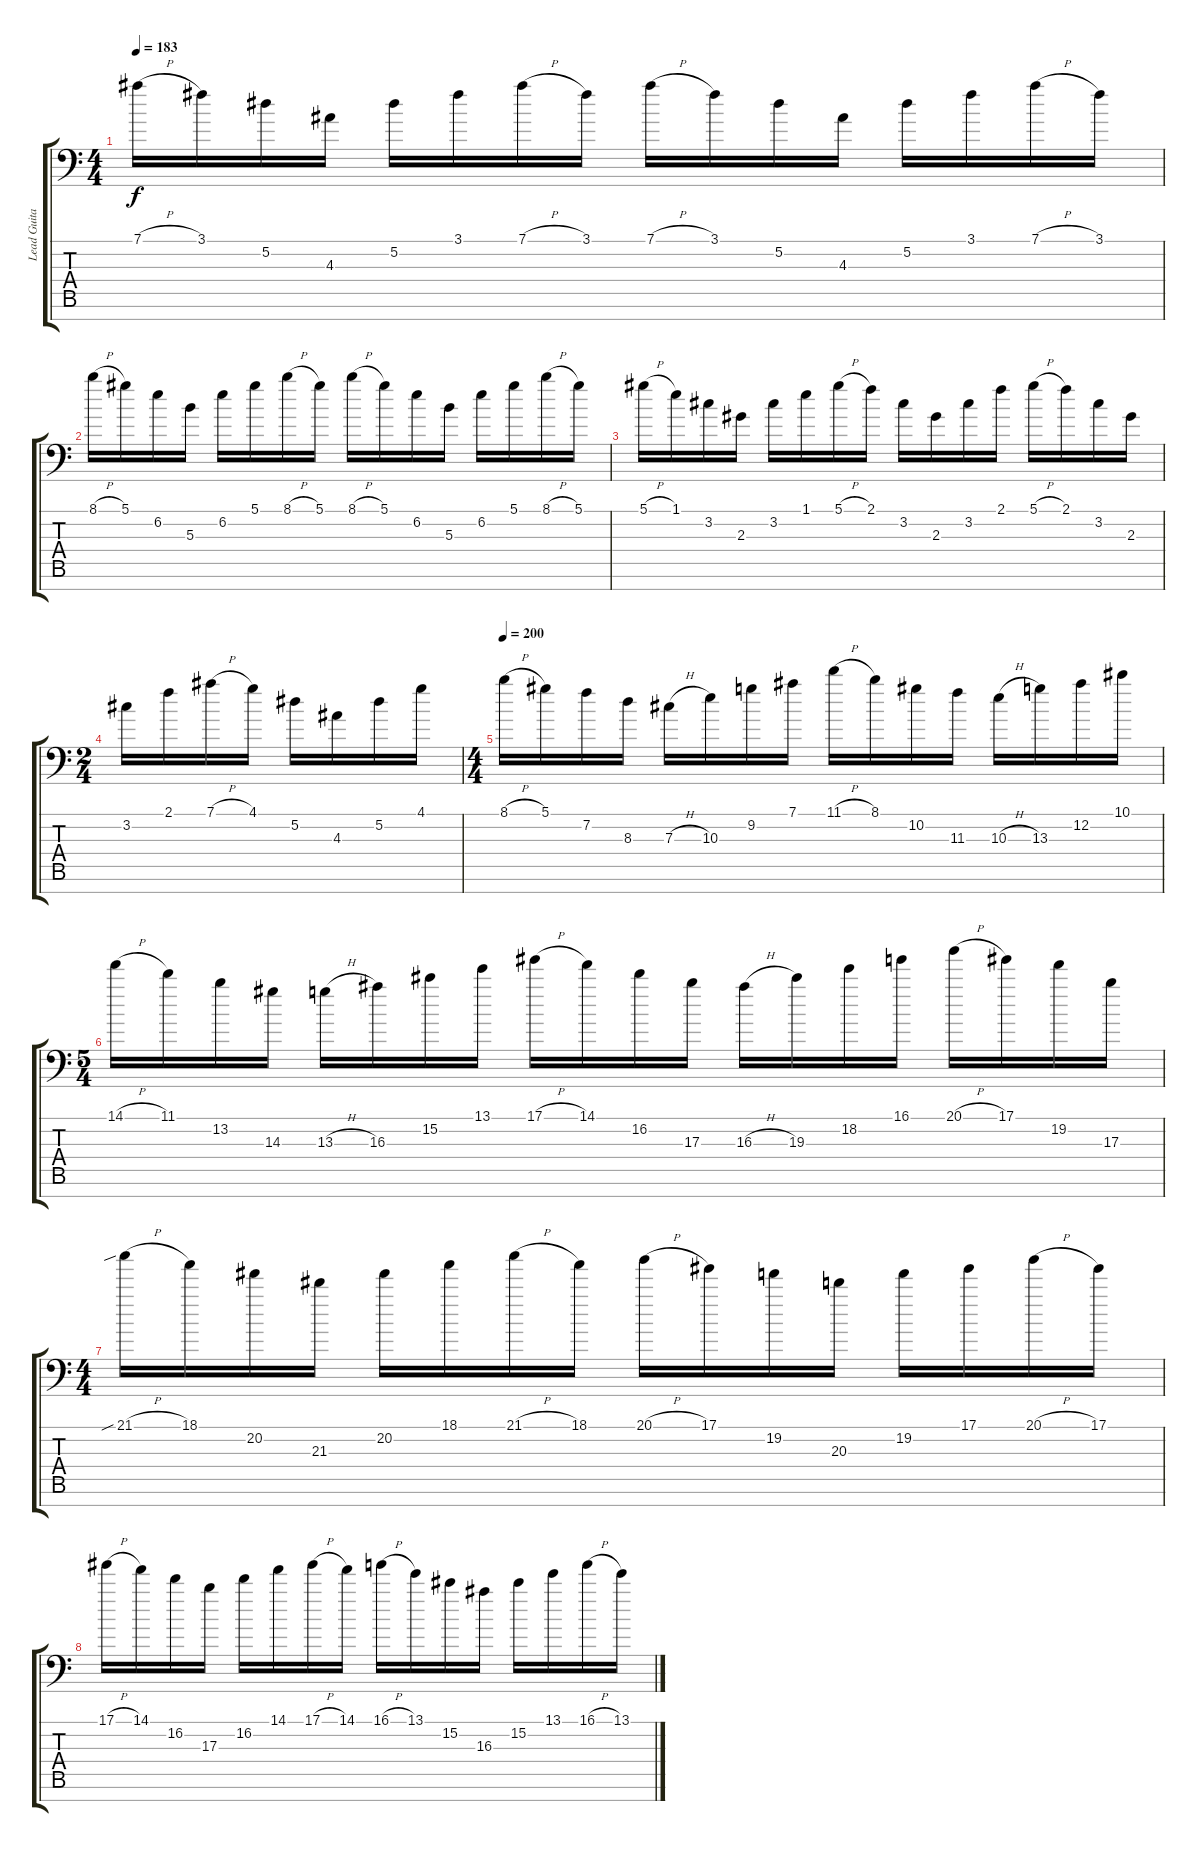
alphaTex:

\track ("Lead Guitar" "Lead Guita") {instrument distortionguitar}
\staff {score tabs}
\tuning (Eb4 Bb3 Gb3 Db3 Ab2 Eb2 Bb1) {hide}
\ts (4 4)
\tempo 183
\clef f4
\ks c
7.1{h}.16{dy f} 3.1.16 5.2.16 4.3.16 5.2.16 3.1.16 7.1{h}.16 3.1.16 7.1{h}.16 3.1.16 5.2.16 4.3.16 5.2.16 3.1.16 7.1{h}.16 3.1.16 |
8.1{h}.16 5.1.16 6.2.16 5.3.16 6.2.16 5.1.16 8.1{h}.16 5.1.16 8.1{h}.16 5.1.16 6.2.16 5.3.16 6.2.16 5.1.16 8.1{h}.16 5.1.16 |
5.1{h}.16 1.1.16 3.2.16 2.3.16 3.2.16 1.1.16 5.1{h}.16 2.1.16 3.2.16 2.3.16 3.2.16 2.1.16 5.1{h}.16 2.1.16 3.2.16 2.3.16 |
\ts (2 4)
3.2.16 2.1.16 7.1{h}.16 4.1.16 5.2.16 4.3.16 5.2.16 4.1.16 |
\ts (4 4)
\tempo 200
8.1{h}.16 5.1.16 7.2.16 8.3.16 7.3{h}.16 10.3.16 9.2.16 7.1.16 11.1{h}.16 8.1.16 10.2.16 11.3.16 10.3{h}.16 13.3.16 12.2.16 10.1.16 |
\ts (5 4)
14.1{h}.16 11.1.16 13.2.16 14.3.16 13.3{h}.16 16.3.16 15.2.16 13.1.16 17.1{h}.16 14.1.16 16.2.16 17.3.16 16.3{h}.16 19.3.16 18.2.16 16.1.16 20.1{h}.16 17.1.16 19.2.16 17.3.16 |
\ts (4 4)
21.1{sib h}.16 18.1.16 20.2.16 21.3.16 20.2.16 18.1.16 21.1{h}.16 18.1.16 20.1{h}.16 17.1.16 19.2.16 20.3.16 19.2.16 17.1.16 20.1{h}.16 17.1.16 |
17.1{h}.16 14.1.16 16.2.16 17.3.16 16.2.16 14.1.16 17.1{h}.16 14.1.16 16.1{h}.16 13.1.16 15.2.16 16.3.16 15.2.16 13.1.16 16.1{h}.16 13.1.16
